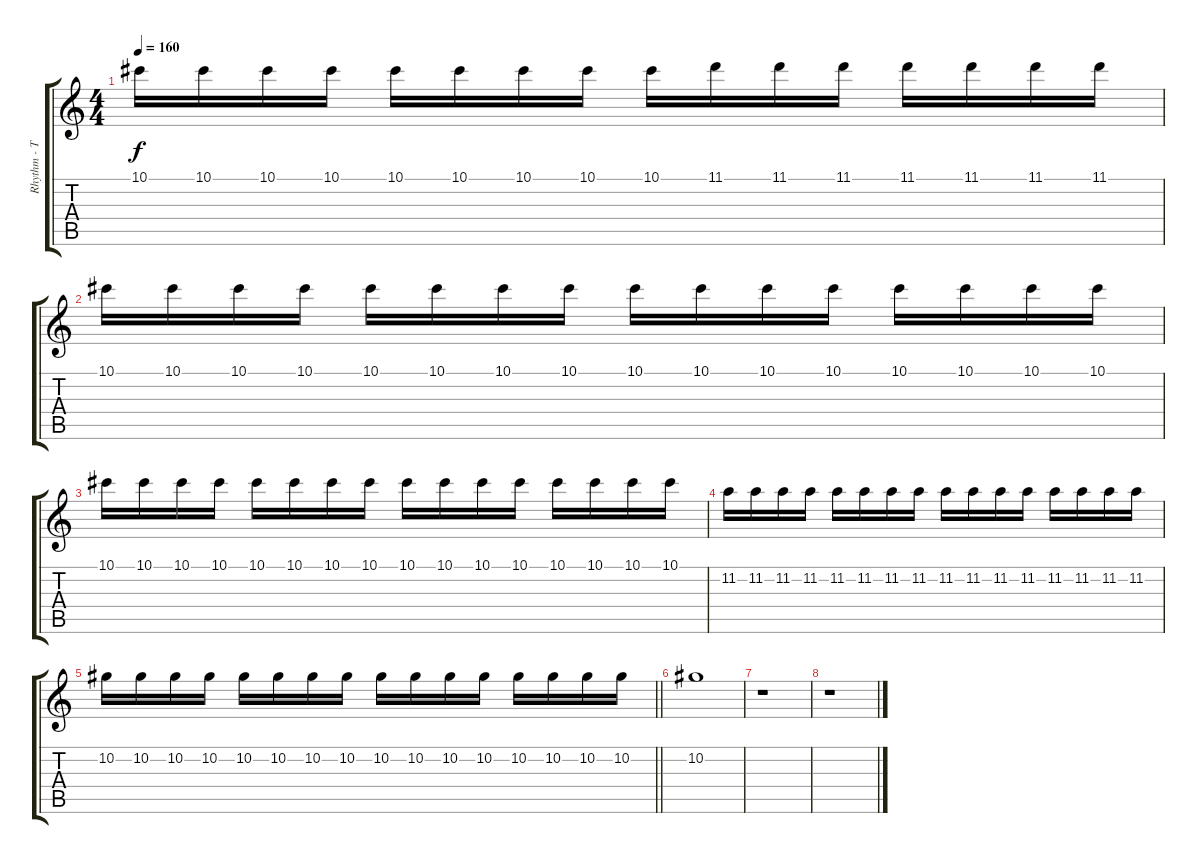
\track ("Rhythm - Taylor York" "Rhythm - T") {instrument distortionguitar}
\staff {score tabs}
\tuning (Eb4 Bb3 Gb3 Db3 Ab2 Db2) {hide}
\ts (4 4)
\tempo 160
\clef g2
\ks c
10.1.16{dy f} 10.1.16 10.1.16 10.1.16 10.1.16 10.1.16 10.1.16 10.1.16 10.1.16 11.1.16 11.1.16 11.1.16 11.1.16 11.1.16 11.1.16 11.1.16 |
10.1.16 10.1.16 10.1.16 10.1.16 10.1.16 10.1.16 10.1.16 10.1.16 10.1.16 10.1.16 10.1.16 10.1.16 10.1.16 10.1.16 10.1.16 10.1.16 |
10.1.16 10.1.16 10.1.16 10.1.16 10.1.16 10.1.16 10.1.16 10.1.16 10.1.16 10.1.16 10.1.16 10.1.16 10.1.16 10.1.16 10.1.16 10.1.16 |
11.2.16 11.2.16 11.2.16 11.2.16 11.2.16 11.2.16 11.2.16 11.2.16 11.2.16 11.2.16 11.2.16 11.2.16 11.2.16 11.2.16 11.2.16 11.2.16 |
\barLineRight lightlight
10.2.16 10.2.16 10.2.16 10.2.16 10.2.16 10.2.16 10.2.16 10.2.16 10.2.16 10.2.16 10.2.16 10.2.16 10.2.16 10.2.16 10.2.16 10.2.16 |
10.2.1 |
r.1 |
r.1
